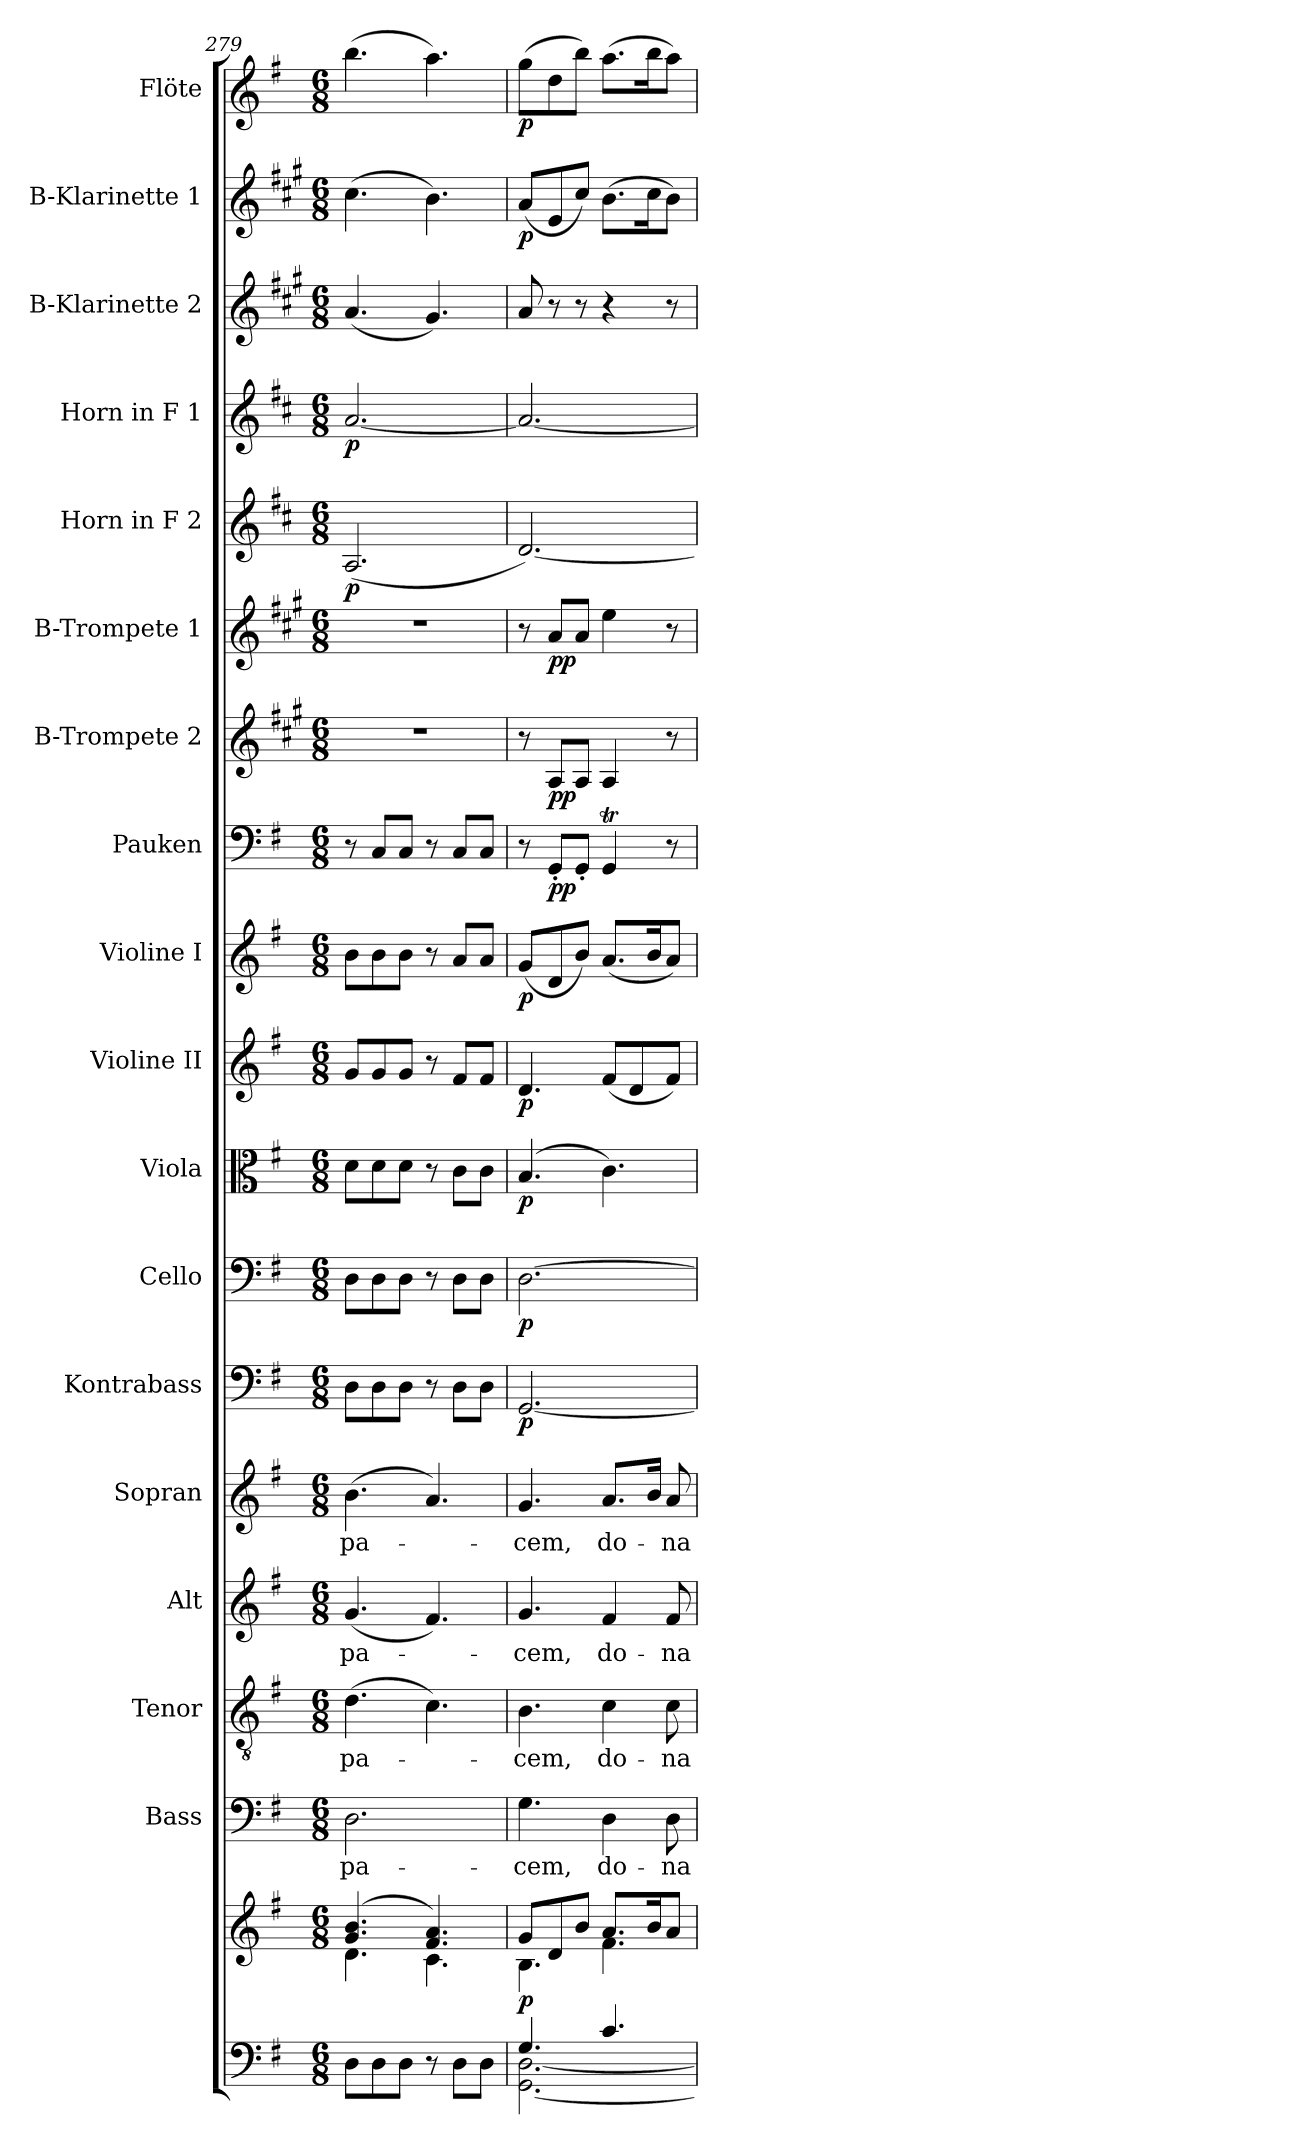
**kern	**kern	**dynam	**kern	**text	**kern	**text	**kern	**text	**kern	**text	**kern	**dynam	**kern	**dynam	**kern	**dynam	**kern	**dynam	**kern	**dynam	**kern	**dynam	**kern	**dynam	**kern	**dynam	**kern	**dynam	**kern	**dynam	**kern	**kern	**dynam	**kern	**dynam
*part18	*part18	*part18	*part17	*part17	*part16	*part16	*part15	*part15	*part14	*part14	*part13	*part13	*part12	*part12	*part11	*part11	*part10	*part10	*part9	*part9	*part8	*part8	*part7	*part7	*part6	*part6	*part5	*part5	*part4	*part4	*part3	*part2	*part2	*part1	*part1
*staff19	*staff18	*staff18/19	*staff17	*staff17	*staff16	*staff16	*staff15	*staff15	*staff14	*staff14	*staff13	*staff13	*staff12	*staff12	*staff11	*staff11	*staff10	*staff10	*staff9	*staff9	*staff8	*staff8	*staff7	*staff7	*staff6	*staff6	*staff5	*staff5	*staff4	*staff4	*staff3	*staff2	*staff2	*staff1	*staff1
*	*	*	*I"Bass	*	*I"Tenor	*	*I"Alt	*	*I"Sopran	*	*I"Kontrabass	*	*I"Cello	*	*I"Viola	*	*I"Violine II	*	*I"Violine I	*	*I"Pauken	*	*I"B-Trompete 2	*	*I"B-Trompete 1	*	*I"Horn in F 2	*	*I"Horn in F 1	*	*I"B-Klarinette 2	*I"B-Klarinette 1	*	*I"Flöte	*
*	*	*	*I'B.	*	*I'T.	*	*I'A.	*	*I'S.	*	*I'Kb.	*	*	*	*I'Vla.	*	*I'Vl. II	*	*I'Vl. I	*	*I'Pk.	*	*I'Trp. 2	*	*I'Trp. 1	*	*	*	*	*	*I'Kl. 2	*I'Kl. 1	*	*I'Fl.	*
!!LO:PB:g=z
*clefF4	*clefG2	*	*clefF4	*	*clefGv2	*	*clefG2	*	*clefG2	*	*clefF4	*	*clefF4	*	*clefC3	*	*clefG2	*	*clefG2	*	*clefF4	*	*clefG2	*	*clefG2	*	*clefG2	*	*clefG2	*	*clefG2	*clefG2	*	*clefG2	*
*	*	*	*	*	*	*	*	*	*	*	*ITrd7c12	*	*	*	*	*	*	*	*	*	*	*	*ITrd1c2	*	*ITrd1c2	*	*ITrd4c7	*	*ITrd4c7	*	*ITrd1c2	*ITrd1c2	*	*	*
*k[f#]	*k[f#]	*	*k[f#]	*	*k[f#]	*	*k[f#]	*	*k[f#]	*	*k[f#]	*	*k[f#]	*	*k[f#]	*	*k[f#]	*	*k[f#]	*	*k[f#]	*	*k[f#]	*	*k[f#]	*	*k[f#]	*	*k[f#]	*	*k[f#]	*k[f#]	*	*k[f#]	*
*G:	*G:	*	*G:	*	*G:	*	*G:	*	*G:	*	*G:	*	*G:	*	*G:	*	*G:	*	*G:	*	*G:	*	*G:	*	*G:	*	*G:	*	*G:	*	*G:	*G:	*	*G:	*
*M6/8	*M6/8	*	*M6/8	*	*M6/8	*	*M6/8	*	*M6/8	*	*M6/8	*	*M6/8	*	*M6/8	*	*M6/8	*	*M6/8	*	*M6/8	*	*M6/8	*	*M6/8	*	*M6/8	*	*M6/8	*	*M6/8	*M6/8	*	*M6/8	*
=279	=279	=279	=279	=279	=279	=279	=279	=279	=279	=279	=279	=279	=279	=279	=279	=279	=279	=279	=279	=279	=279	=279	=279	=279	=279	=279	=279	=279	=279	=279	=279	=279	=279	=279	=279
*	*^	*	*	*	*	*	*	*	*	*	*	*	*	*	*	*	*	*	*	*	*	*	*	*	*	*	*	*	*	*	*	*	*	*	*
!	!	!	!	!	!LO:LY:b	!	!LO:LY:b	!	!LO:LY:b	!	!LO:LY:b	!	!	!	!	!	!	!	!	!	!	!	!	!	!	!	!	!	!LO:DY:b	!	!LO:DY:b	!	!	!	!	!
8D\L	(4.g/ 4.b/	4.d\	.	2.D\	pa-	(>4.d\	pa-	(<4.g/	pa-	(>4.b\	pa-	8DD\L	.	8D\L	.	8d\L	.	8g/L	.	8b\L	.	8r	.	2.r	.	2.r	.	(<2.D/	p	[2.d/	p	(<4.g/	(>4.b\	.	(>4.bb\	.
8D\	.	.	.	.	.	.	.	.	.	.	.	8DD\	.	8D\	.	8d\	.	8g/	.	8b\	.	8C/L	.	.	.	.	.	.	.	.	.	.	.	.	.	.
8D\J	.	.	.	.	.	.	.	.	.	.	.	8DD\J	.	8D\J	.	8d\J	.	8g/J	.	8b\J	.	8C/J	.	.	.	.	.	.	.	.	.	.	.	.	.	.
8r	4.f#/ 4.a/)	4.c\	.	.	.	4.c\)	.	4.f#/)	.	4.a/)	.	8r	.	8r	.	8r	.	8r	.	8r	.	8r	.	.	.	.	.	.	.	.	.	4.f#/)	4.a\)	.	4.aa\)	.
8D\L	.	.	.	.	.	.	.	.	.	.	.	8DD\L	.	8D\L	.	8c\L	.	8f#/L	.	8a/L	.	8C/L	.	.	.	.	.	.	.	.	.	.	.	.	.	.
8D\J	.	.	.	.	.	.	.	.	.	.	.	8DD\J	.	8D\J	.	8c\J	.	8f#/J	.	8a/J	.	8C/J	.	.	.	.	.	.	.	.	.	.	.	.	.	.
=280	=280	=280	=280	=280	=280	=280	=280	=280	=280	=280	=280	=280	=280	=280	=280	=280	=280	=280	=280	=280	=280	=280	=280	=280	=280	=280	=280	=280	=280	=280	=280	=280	=280	=280	=280	=280
*^	*	*	*	*	*	*	*	*	*	*	*	*	*	*	*	*	*	*	*	*	*	*	*	*	*	*	*	*	*	*	*	*	*	*	*	*
!	!	!	!	!LO:DY:b	!	!LO:LY:b	!	!LO:LY:b	!	!LO:LY:b	!	!LO:LY:b	!	!LO:DY:b	!	!LO:DY:b	!	!LO:DY:b	!	!LO:DY:b	!	!LO:DY:b	!	!	!	!	!	!	!	!	!	!	!	!	!LO:DY:b	!	!LO:DY:b
4.G/	[<2.GG\ [<2.D\	8g/L	4.B\	p	4.G\	-cem,	4.B\	-cem,	4.g/	-cem,	4.g/	-cem,	[2.GGG/	p	[2.D\	p	(4.B/	p	4.d/	p	(<8g/L	p	8r	.	8r	.	8r	.	[2.G/)	.	2.d/_	.	8g/	(<8g/L	p	(>8gg\L	p
!	!	!	!	!	!	!	!	!	!	!	!	!	!	!	!	!	!	!	!	!	!	!	!	!LO:DY:b	!	!LO:DY:b	!	!LO:DY:b	!	!	!	!	!	!	!	!	!
.	.	8d/	.	.	.	.	.	.	.	.	.	.	.	.	.	.	.	.	.	.	8d/	.	8GG'</L	pp	8G/L	pp	8g/L	pp	.	.	.	.	8r	8d/	.	8dd\	.
.	.	8b/J	.	.	.	.	.	.	.	.	.	.	.	.	.	.	.	.	.	.	8b/J)	.	8GG'</J	.	8G/J	.	8g/J	.	.	.	.	.	8r	8b/J)	.	8bb\J)	.
!	!	!	!	!	!	!LO:LY:b	!	!LO:LY:b	!	!LO:LY:b	!	!LO:LY:b	!	!	!	!	!	!	!	!	!	!	!	!	!	!	!	!	!	!	!	!	!	!	!	!	!
4.c/	.	8.a/L	4.f#\	.	4D\	do-	4c\	do-	4f#/	do-	8.a/L	do-	.	.	.	.	4.c\)	.	(<8f#/L	.	(<8.a/L	.	4GGT/	.	4G/	.	4dd\	.	.	.	.	.	4r	(>8.a\L	.	(>8.aa\L	.
.	.	.	.	.	.	.	.	.	.	.	.	.	.	.	.	.	.	.	8d/	.	.	.	.	.	.	.	.	.	.	.	.	.	.	.	.	.	.
.	.	16b/k	.	.	.	.	.	.	.	.	16b/Jk	.	.	.	.	.	.	.	.	.	16b/k	.	.	.	.	.	.	.	.	.	.	.	.	16b\k	.	16bb\k	.
!	!	!	!	!	!	!LO:LY:b	!	!LO:LY:b	!	!LO:LY:b	!	!LO:LY:b	!	!	!	!	!	!	!	!	!	!	!	!	!	!	!	!	!	!	!	!	!	!	!	!	!
.	.	8a/J	.	.	8D\	-na	8c\	-na	8f#/	-na	8a/	-na	.	.	.	.	.	.	8f#/J)	.	8a/J)	.	8r	.	8r	.	8r	.	.	.	.	.	8r	8a\J)	.	8aa\J)	.
*v	*v	*	*	*	*	*	*	*	*	*	*	*	*	*	*	*	*	*	*	*	*	*	*	*	*	*	*	*	*	*	*	*	*	*	*	*	*
*	*v	*v	*	*	*	*	*	*	*	*	*	*	*	*	*	*	*	*	*	*	*	*	*	*	*	*	*	*	*	*	*	*	*	*	*	*
=	=	=	=	=	=	=	=	=	=	=	=	=	=	=	=	=	=	=	=	=	=	=	=	=	=	=	=	=	=	=	=	=	=	=	=
*-	*-	*-	*-	*-	*-	*-	*-	*-	*-	*-	*-	*-	*-	*-	*-	*-	*-	*-	*-	*-	*-	*-	*-	*-	*-	*-	*-	*-	*-	*-	*-	*-	*-	*-	*-
